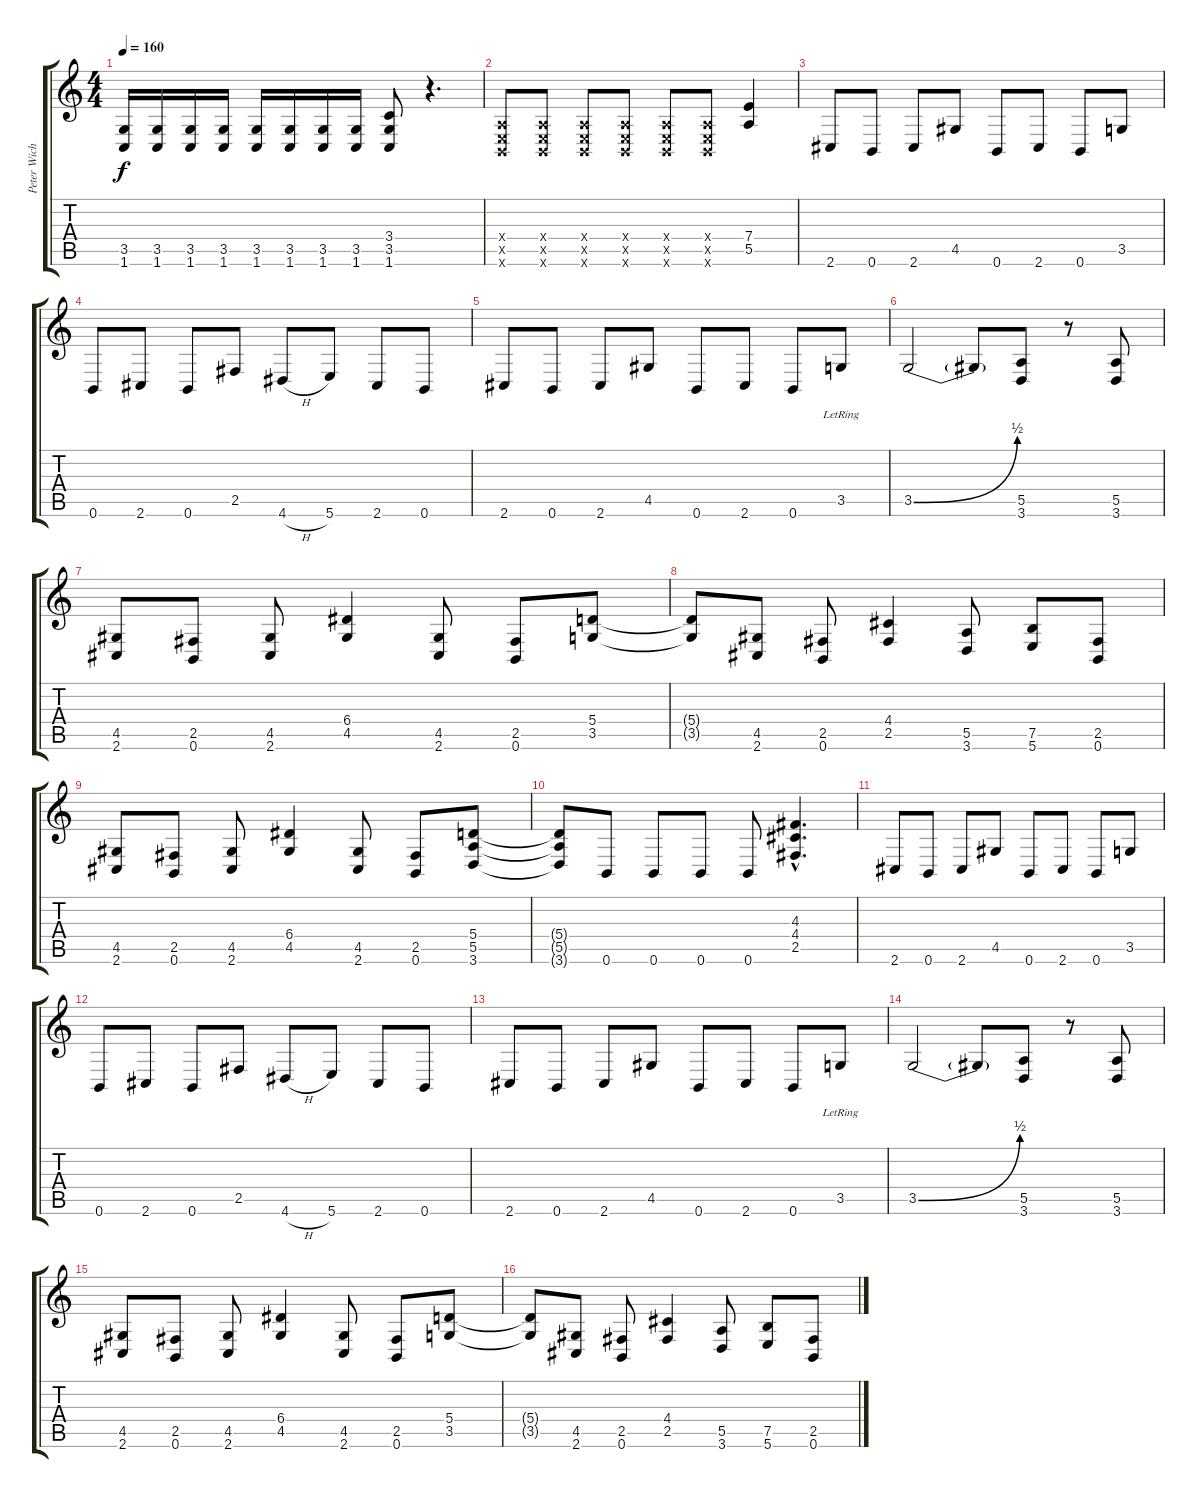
\track ("Peter Wichers" "Peter Wich") {instrument distortionguitar}
\staff {score tabs}
\tuning (B3 Gb3 D3 A2 E2 B1) {hide}
\ts (4 4)
\tempo 160
\clef g2
\ks c
(3.5 1.6).16{dy f} (3.5 1.6).16 (3.5 1.6).16 (3.5 1.6).16 (3.5 1.6).16 (3.5 1.6).16 (3.5 1.6).16 (3.5 1.6).16 (3.4 3.5 1.6).8 r.4{d} |
(0.4{x} 0.5{x} 0.6{x}).8 (0.4{x} 0.5{x} 0.6{x}).8 (0.4{x} 0.5{x} 0.6{x}).8 (0.4{x} 0.5{x} 0.6{x}).8 (0.4{x} 0.5{x} 0.6{x}).8 (0.4{x} 0.5{x} 0.6{x}).8 (7.4 5.5).4 |
2.6.8 0.6.8 2.6.8 4.5.8 0.6.8 2.6.8 0.6.8 3.5.8 |
0.6.8 2.6.8 0.6.8 2.5.8 4.6{h}.8 5.6.8 2.6.8 0.6.8 |
2.6.8 0.6.8 2.6.8 4.5.8 0.6.8 2.6.8 0.6.8 3.5{lr}.8 |
3.5{be (bend 0 0 60 2)}.2 3.5{t}.8 (5.5 3.6).8 r.8 (5.5 3.6).8 |
(4.5 2.6).8 (2.5 0.6).8 (4.5 2.6).8 (6.4 4.5).4 (4.5 2.6).8 (2.5 0.6).8 (5.4 3.5).8 |
(5.4{t} 3.5{t}).8 (4.5 2.6).8 (2.5 0.6).8 (4.4 2.5).4 (5.5 3.6).8 (7.5 5.6).8 (2.5 0.6).8 |
(4.5 2.6).8 (2.5 0.6).8 (4.5 2.6).8 (6.4 4.5).4 (4.5 2.6).8 (2.5 0.6).8 (5.4 5.5 3.6).8 |
(5.4{t} 5.5{t} 3.6{t}).8 0.6.8 0.6.8 0.6.8 0.6.8 (4.3{hac} 4.4{hac} 2.5{hac}).4{d} |
2.6.8 0.6.8 2.6.8 4.5.8 0.6.8 2.6.8 0.6.8 3.5.8 |
0.6.8 2.6.8 0.6.8 2.5.8 4.6{h}.8 5.6.8 2.6.8 0.6.8 |
2.6.8 0.6.8 2.6.8 4.5.8 0.6.8 2.6.8 0.6.8 3.5{lr}.8 |
3.5{be (bend 0 0 60 2)}.2 3.5{t}.8 (5.5 3.6).8 r.8 (5.5 3.6).8 |
(4.5 2.6).8 (2.5 0.6).8 (4.5 2.6).8 (6.4 4.5).4 (4.5 2.6).8 (2.5 0.6).8 (5.4 3.5).8 |
(5.4{t} 3.5{t}).8 (4.5 2.6).8 (2.5 0.6).8 (4.4 2.5).4 (5.5 3.6).8 (7.5 5.6).8 (2.5 0.6).8
